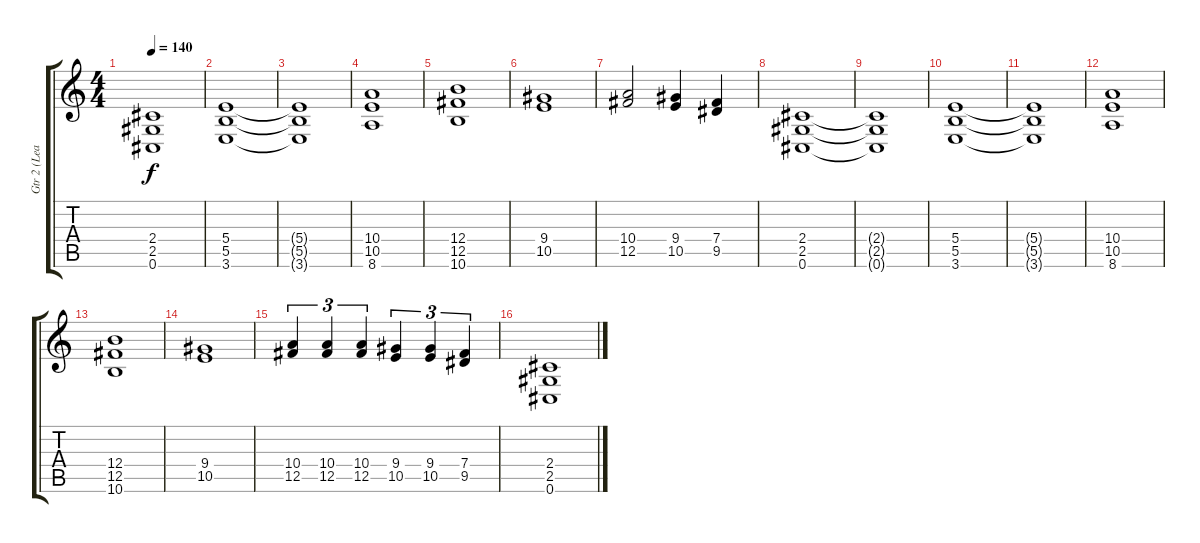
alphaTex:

\track ("Gtr 2 (Lead)" "Gtr 2 (Lea") {instrument distortionguitar}
\staff {score tabs}
\tuning (Db4 Ab3 E3 B2 Gb2 Db2) {hide}
\ts (4 4)
\tempo 140
\clef g2
\ks c
(2.4{t} 2.5{t} 0.6{t}).1{dy f} |
(5.4 5.5 3.6).1 |
(5.4{t} 5.5{t} 3.6{t}).1 |
(10.4 10.5 8.6).1 |
(12.4 12.5 10.6).1 |
(9.4 10.5).1 |
(10.4 12.5).2 (9.4 10.5).4 (7.4 9.5).4 |
(2.4 2.5 0.6).1 |
(2.4{t} 2.5{t} 0.6{t}).1 |
(5.4 5.5 3.6).1 |
(5.4{t} 5.5{t} 3.6{t}).1 |
(10.4 10.5 8.6).1 |
(12.4 12.5 10.6).1 |
(9.4 10.5).1 |
(10.4 12.5).4{tu (3 2)} (10.4 12.5).4{tu (3 2)} (10.4 12.5).4{tu (3 2)} (9.4 10.5).4{tu (3 2)} (9.4 10.5).4{tu (3 2)} (7.4 9.5).4{tu (3 2)} |
(2.4 2.5 0.6).1
